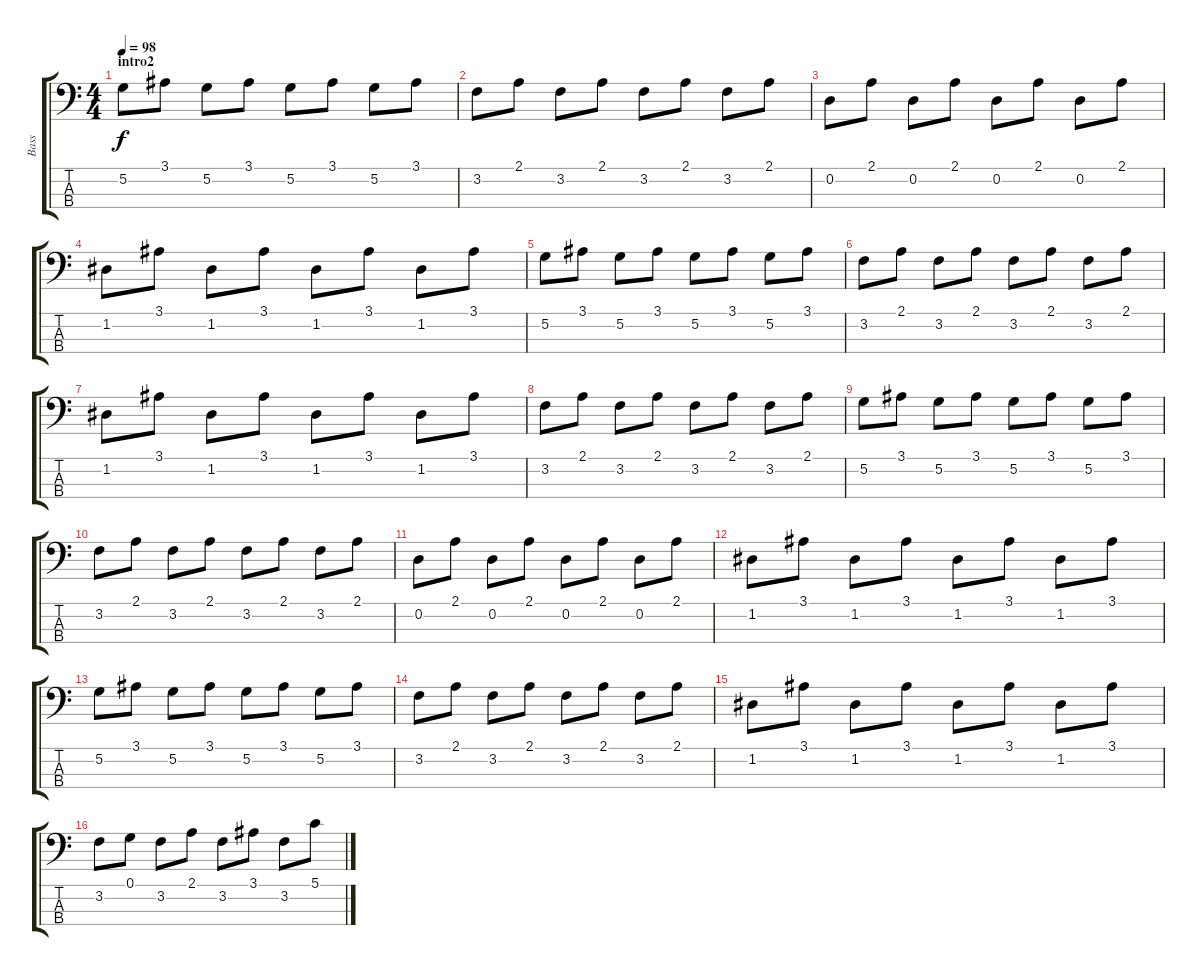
\track ("Bass " "Bass ") {instrument electricbassfinger}
\staff {score tabs}
\tuning (G2 D2 A1 E1) {hide}
\ts (4 4)
\section ("" "intro2")
\tempo 98
\clef f4
\ks c
5.2.8{dy f} 3.1.8 5.2.8 3.1.8 5.2.8 3.1.8 5.2.8 3.1.8 |
3.2.8 2.1.8 3.2.8 2.1.8 3.2.8 2.1.8 3.2.8 2.1.8 |
0.2.8 2.1.8 0.2.8 2.1.8 0.2.8 2.1.8 0.2.8 2.1.8 |
1.2.8 3.1.8 1.2.8 3.1.8 1.2.8 3.1.8 1.2.8 3.1.8 |
5.2.8 3.1.8 5.2.8 3.1.8 5.2.8 3.1.8 5.2.8 3.1.8 |
3.2.8 2.1.8 3.2.8 2.1.8 3.2.8 2.1.8 3.2.8 2.1.8 |
1.2.8 3.1.8 1.2.8 3.1.8 1.2.8 3.1.8 1.2.8 3.1.8 |
3.2.8 2.1.8 3.2.8 2.1.8 3.2.8 2.1.8 3.2.8 2.1.8 |
5.2.8 3.1.8 5.2.8 3.1.8 5.2.8 3.1.8 5.2.8 3.1.8 |
3.2.8 2.1.8 3.2.8 2.1.8 3.2.8 2.1.8 3.2.8 2.1.8 |
0.2.8 2.1.8 0.2.8 2.1.8 0.2.8 2.1.8 0.2.8 2.1.8 |
1.2.8 3.1.8 1.2.8 3.1.8 1.2.8 3.1.8 1.2.8 3.1.8 |
5.2.8 3.1.8 5.2.8 3.1.8 5.2.8 3.1.8 5.2.8 3.1.8 |
3.2.8 2.1.8 3.2.8 2.1.8 3.2.8 2.1.8 3.2.8 2.1.8 |
1.2.8 3.1.8 1.2.8 3.1.8 1.2.8 3.1.8 1.2.8 3.1.8 |
3.2.8 0.1.8 3.2.8 2.1.8 3.2.8 3.1.8 3.2.8 5.1.8
